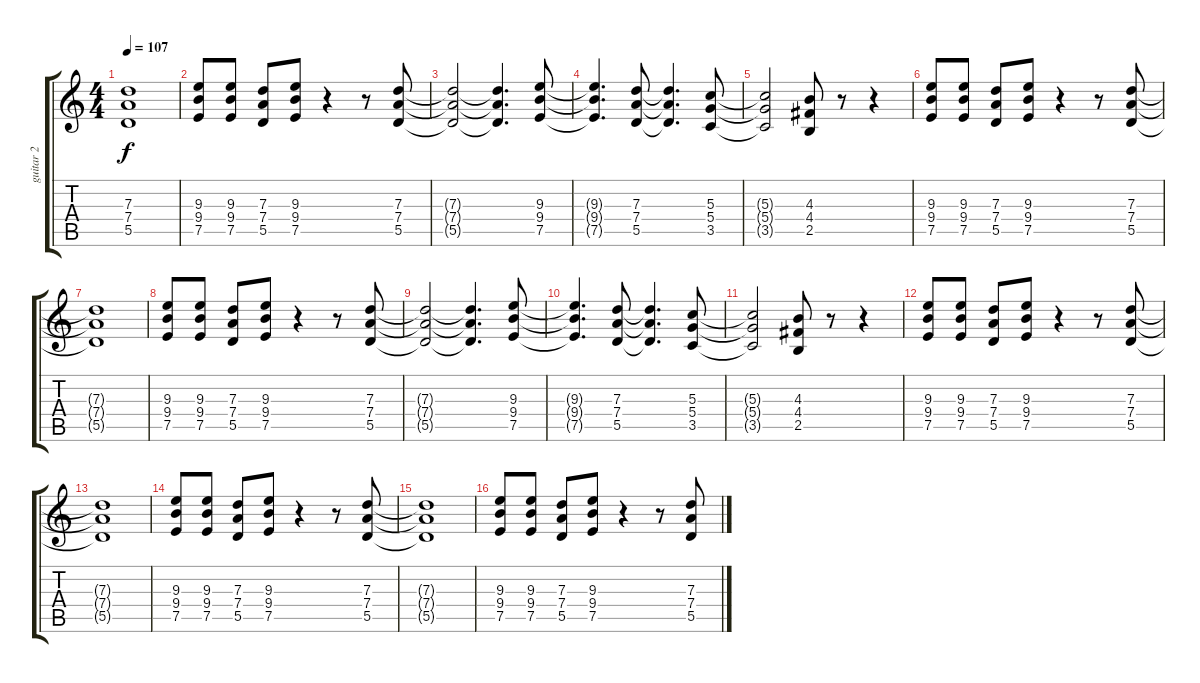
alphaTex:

\track ("guitar 2" "guitar 2") {instrument overdrivenguitar}
\staff {score tabs}
\tuning (E4 B3 G3 D3 A2 E2) {hide}
\ts (4 4)
\tempo 107
\clef g2
\ks c
(7.3{t} 7.4{t} 5.5{t}).1{dy f} |
(9.3 9.4 7.5).8 (9.3 9.4 7.5).8 (7.3 7.4 5.5).8 (9.3 9.4 7.5).8 r.4 r.8 (7.3 7.4 5.5).8 |
(7.3{t} 7.4{t} 5.5{t}).2 (7.3{t} 7.4{t} 5.5{t}).4{d} (9.3 9.4 7.5).8 |
(9.3{t} 9.4{t} 7.5{t}).4{d} (7.3 7.4 5.5).8 (7.3{t} 7.4{t} 5.5{t}).4{d} (5.3 5.4 3.5).8 |
(5.3{t} 5.4{t} 3.5{t}).2 (4.3 4.4 2.5).8 r.8 r.4 |
(9.3 9.4 7.5).8 (9.3 9.4 7.5).8 (7.3 7.4 5.5).8 (9.3 9.4 7.5).8 r.4 r.8 (7.3 7.4 5.5).8 |
(7.3{t} 7.4{t} 5.5{t}).1 |
(9.3 9.4 7.5).8 (9.3 9.4 7.5).8 (7.3 7.4 5.5).8 (9.3 9.4 7.5).8 r.4 r.8 (7.3 7.4 5.5).8 |
(7.3{t} 7.4{t} 5.5{t}).2 (7.3{t} 7.4{t} 5.5{t}).4{d} (9.3 9.4 7.5).8 |
(9.3{t} 9.4{t} 7.5{t}).4{d} (7.3 7.4 5.5).8 (7.3{t} 7.4{t} 5.5{t}).4{d} (5.3 5.4 3.5).8 |
(5.3{t} 5.4{t} 3.5{t}).2 (4.3 4.4 2.5).8 r.8 r.4 |
(9.3 9.4 7.5).8 (9.3 9.4 7.5).8 (7.3 7.4 5.5).8 (9.3 9.4 7.5).8 r.4 r.8 (7.3 7.4 5.5).8 |
(7.3{t} 7.4{t} 5.5{t}).1 |
(9.3 9.4 7.5).8 (9.3 9.4 7.5).8 (7.3 7.4 5.5).8 (9.3 9.4 7.5).8 r.4 r.8 (7.3 7.4 5.5).8 |
(7.3{t} 7.4{t} 5.5{t}).1 |
(9.3 9.4 7.5).8 (9.3 9.4 7.5).8 (7.3 7.4 5.5).8 (9.3 9.4 7.5).8 r.4 r.8 (7.3 7.4 5.5).8
